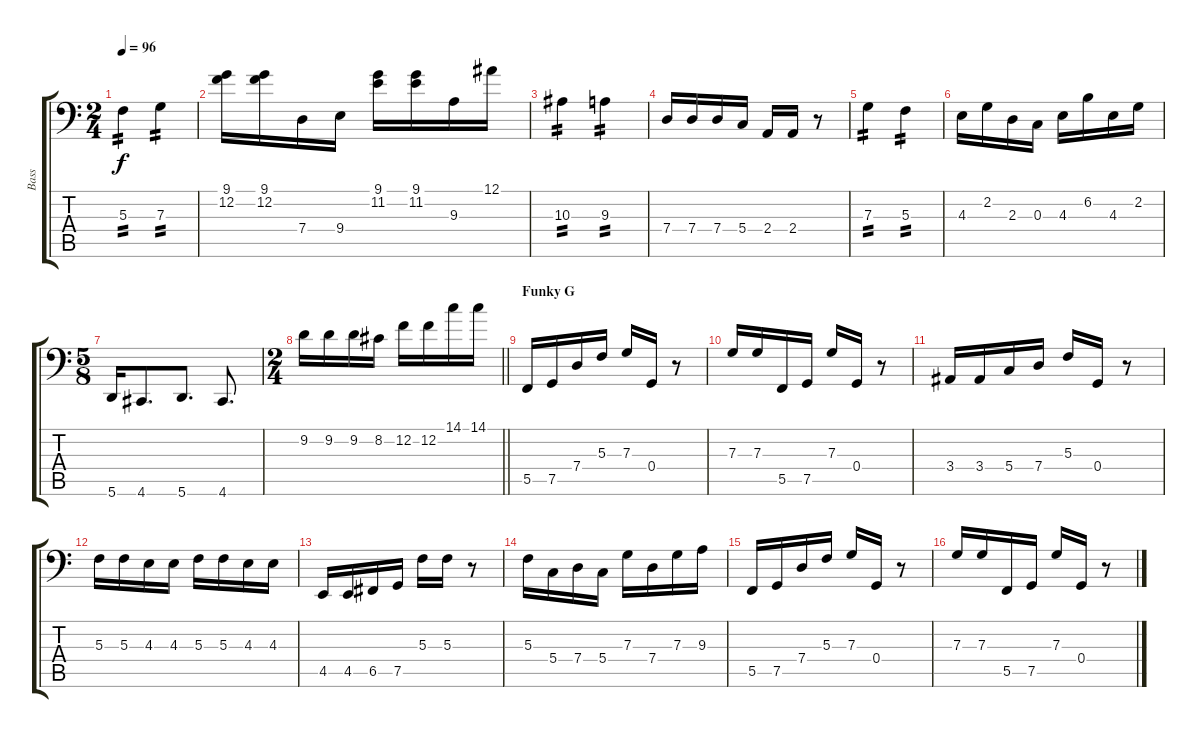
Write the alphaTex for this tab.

\track ("Bass" "Bass") {instrument electricbasspick}
\staff {score tabs}
\tuning (Bb2 F2 C2 G1 C1 A0) {hide}
\ts (2 4)
\tempo 96
\clef f4
\ks c
5.3.4{tp 2 dy f} 7.3.4{tp 2} |
(9.1 12.2).16{instrument slapbass1} (9.1 12.2).16 7.4.16 9.4.16 (9.1 11.2).16 (9.1 11.2).16 9.3.16 12.1.16 |
10.3.4{tp 2 instrument electricbasspick} 9.3.4{tp 2} |
7.4.16 7.4.16 7.4.16 5.4.16 2.4.16 2.4.16 r.8 |
7.3.4{tp 2} 5.3.4{tp 2} |
4.3.16 2.2.16 2.3.16 0.3.16 4.3.16 6.2.16 4.3.16 2.2.16 |
\ts (5 8)
5.6.16 4.6.8{d} 5.6.8{d} 4.6.8{d} |
\ts (2 4)
\barLineRight lightlight
9.2.16 9.2.16 9.2.16 8.2.16 12.2.16 12.2.16 14.1.16 14.1.16 |
\section ("" "Funky G")
5.5.16 7.5.16 7.4.16 5.3.16 7.3.16 0.4.16 r.8 |
7.3.16 7.3.16 5.5.16 7.5.16 7.3.16 0.4.16 r.8 |
3.4.16 3.4.16 5.4.16 7.4.16 5.3.16 0.4.16 r.8 |
5.3.16 5.3.16 4.3.16 4.3.16 5.3.16 5.3.16 4.3.16 4.3.16 |
4.5.16 4.5.16 6.5.16 7.5.16 5.3.16 5.3.16 r.8 |
5.3.16 5.4.16 7.4.16 5.4.16 7.3.16 7.4.16 7.3.16 9.3.16 |
5.5.16 7.5.16 7.4.16 5.3.16 7.3.16 0.4.16 r.8 |
7.3.16 7.3.16 5.5.16 7.5.16 7.3.16 0.4.16 r.8
